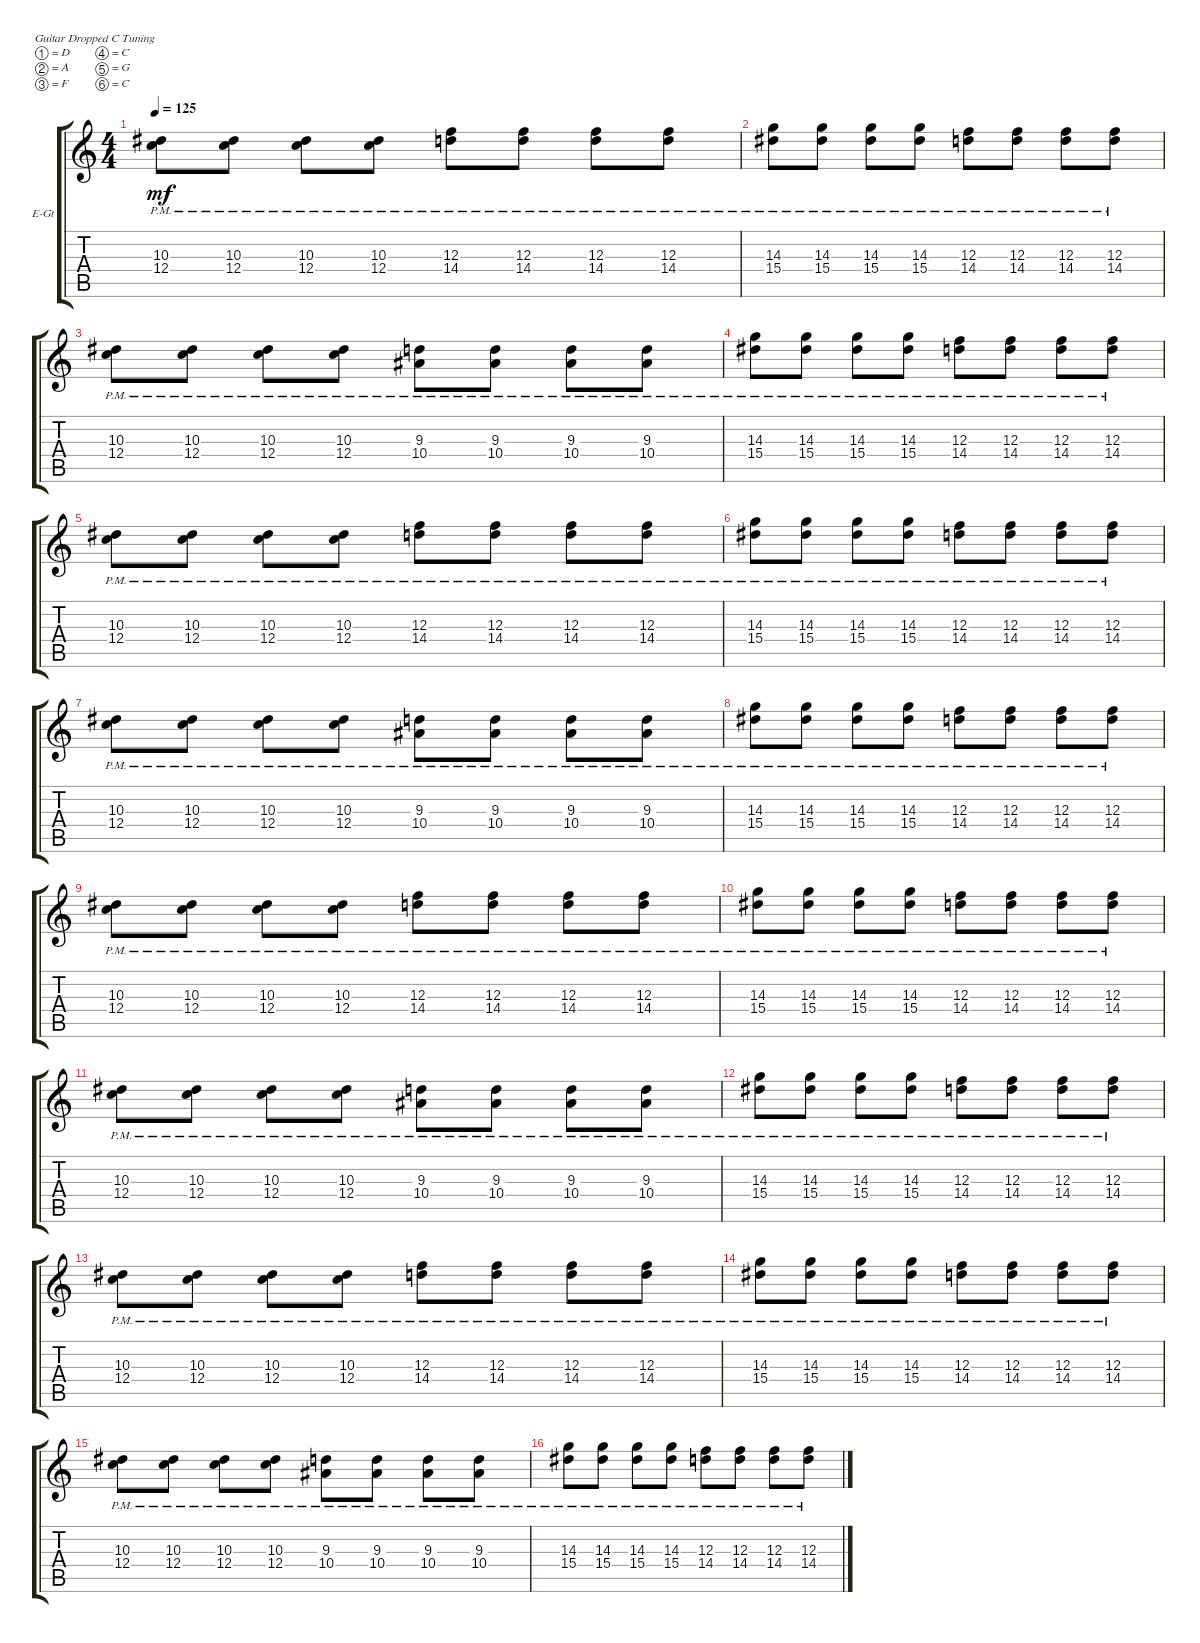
\defaultSystemsLayout 4
\bracketExtendMode groupsimilarinstruments
\firstSystemTrackNameOrientation horizontal
\otherSystemsTrackNameOrientation horizontal
\track ("Electric Guitar" "E-Gt") {instrument overdrivenguitar}
\staff {score tabs}
\tuning (D4 A3 F3 C3 G2 C2)
\ts (4 4)
\tempo 125
\clef g2
\ks c
(10.3{pm} 12.4{pm}).8{dy mf} (10.3{pm} 12.4{pm}).8 (10.3{pm} 12.4{pm}).8 (10.3{pm} 12.4{pm}).8 (12.3{pm} 14.4{pm}).8 (12.3{pm} 14.4{pm}).8 (12.3{pm} 14.4{pm}).8 (12.3{pm} 14.4{pm}).8 |
(14.3{pm} 15.4{pm}).8 (14.3{pm} 15.4{pm}).8 (14.3{pm} 15.4{pm}).8 (14.3{pm} 15.4{pm}).8 (12.3{pm} 14.4{pm}).8 (12.3{pm} 14.4{pm}).8 (12.3{pm} 14.4{pm}).8 (12.3{pm} 14.4{pm}).8 |
(10.3{pm} 12.4{pm}).8 (10.3{pm} 12.4{pm}).8 (10.3{pm} 12.4{pm}).8 (10.3{pm} 12.4{pm}).8 (9.3{pm} 10.4{pm}).8 (9.3{pm} 10.4{pm}).8 (9.3{pm} 10.4{pm}).8 (9.3{pm} 10.4{pm}).8 |
(14.3{pm} 15.4{pm}).8 (14.3{pm} 15.4{pm}).8 (14.3{pm} 15.4{pm}).8 (14.3{pm} 15.4{pm}).8 (12.3{pm} 14.4{pm}).8 (12.3{pm} 14.4{pm}).8 (12.3{pm} 14.4{pm}).8 (12.3{pm} 14.4{pm}).8 |
(10.3{pm} 12.4{pm}).8 (10.3{pm} 12.4{pm}).8 (10.3{pm} 12.4{pm}).8 (10.3{pm} 12.4{pm}).8 (12.3{pm} 14.4{pm}).8 (12.3{pm} 14.4{pm}).8 (12.3{pm} 14.4{pm}).8 (12.3{pm} 14.4{pm}).8 |
(14.3{pm} 15.4{pm}).8 (14.3{pm} 15.4{pm}).8 (14.3{pm} 15.4{pm}).8 (14.3{pm} 15.4{pm}).8 (12.3{pm} 14.4{pm}).8 (12.3{pm} 14.4{pm}).8 (12.3{pm} 14.4{pm}).8 (12.3{pm} 14.4{pm}).8 |
(10.3{pm} 12.4{pm}).8 (10.3{pm} 12.4{pm}).8 (10.3{pm} 12.4{pm}).8 (10.3{pm} 12.4{pm}).8 (9.3{pm} 10.4{pm}).8 (9.3{pm} 10.4{pm}).8 (9.3{pm} 10.4{pm}).8 (9.3{pm} 10.4{pm}).8 |
(14.3{pm} 15.4{pm}).8 (14.3{pm} 15.4{pm}).8 (14.3{pm} 15.4{pm}).8 (14.3{pm} 15.4{pm}).8 (12.3{pm} 14.4{pm}).8 (12.3{pm} 14.4{pm}).8 (12.3{pm} 14.4{pm}).8 (12.3{pm} 14.4{pm}).8 |
(10.3{pm} 12.4{pm}).8 (10.3{pm} 12.4{pm}).8 (10.3{pm} 12.4{pm}).8 (10.3{pm} 12.4{pm}).8 (12.3{pm} 14.4{pm}).8 (12.3{pm} 14.4{pm}).8 (12.3{pm} 14.4{pm}).8 (12.3{pm} 14.4{pm}).8 |
(14.3{pm} 15.4{pm}).8 (14.3{pm} 15.4{pm}).8 (14.3{pm} 15.4{pm}).8 (14.3{pm} 15.4{pm}).8 (12.3{pm} 14.4{pm}).8 (12.3{pm} 14.4{pm}).8 (12.3{pm} 14.4{pm}).8 (12.3{pm} 14.4{pm}).8 |
(10.3{pm} 12.4{pm}).8 (10.3{pm} 12.4{pm}).8 (10.3{pm} 12.4{pm}).8 (10.3{pm} 12.4{pm}).8 (9.3{pm} 10.4{pm}).8 (9.3{pm} 10.4{pm}).8 (9.3{pm} 10.4{pm}).8 (9.3{pm} 10.4{pm}).8 |
(14.3{pm} 15.4{pm}).8 (14.3{pm} 15.4{pm}).8 (14.3{pm} 15.4{pm}).8 (14.3{pm} 15.4{pm}).8 (12.3{pm} 14.4{pm}).8 (12.3{pm} 14.4{pm}).8 (12.3{pm} 14.4{pm}).8 (12.3{pm} 14.4{pm}).8 |
(10.3{pm} 12.4{pm}).8 (10.3{pm} 12.4{pm}).8 (10.3{pm} 12.4{pm}).8 (10.3{pm} 12.4{pm}).8 (12.3{pm} 14.4{pm}).8 (12.3{pm} 14.4{pm}).8 (12.3{pm} 14.4{pm}).8 (12.3{pm} 14.4{pm}).8 |
(14.3{pm} 15.4{pm}).8 (14.3{pm} 15.4{pm}).8 (14.3{pm} 15.4{pm}).8 (14.3{pm} 15.4{pm}).8 (12.3{pm} 14.4{pm}).8 (12.3{pm} 14.4{pm}).8 (12.3{pm} 14.4{pm}).8 (12.3{pm} 14.4{pm}).8 |
(10.3{pm} 12.4{pm}).8 (10.3{pm} 12.4{pm}).8 (10.3{pm} 12.4{pm}).8 (10.3{pm} 12.4{pm}).8 (9.3{pm} 10.4{pm}).8 (9.3{pm} 10.4{pm}).8 (9.3{pm} 10.4{pm}).8 (9.3{pm} 10.4{pm}).8 |
(14.3{pm} 15.4{pm}).8 (14.3{pm} 15.4{pm}).8 (14.3{pm} 15.4{pm}).8 (14.3{pm} 15.4{pm}).8 (12.3{pm} 14.4{pm}).8 (12.3{pm} 14.4{pm}).8 (12.3{pm} 14.4{pm}).8 (12.3{pm} 14.4{pm}).8
